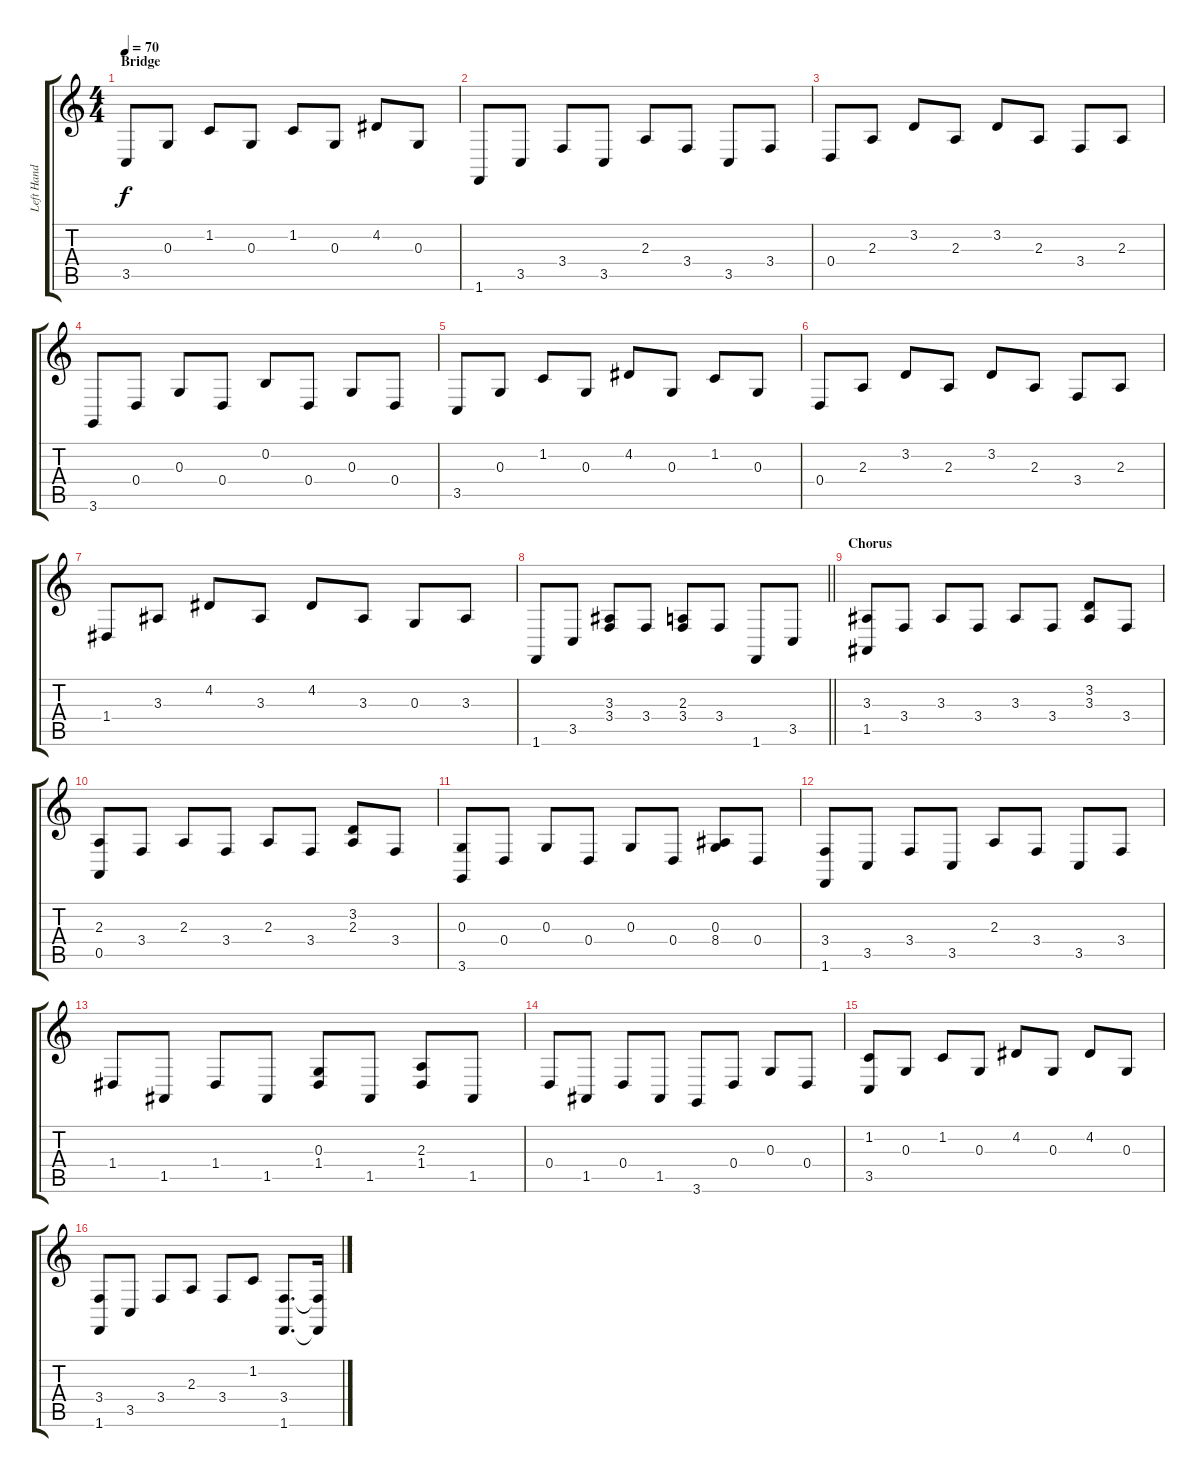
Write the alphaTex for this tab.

\track ("Left Hand" "Left Hand") {instrument acousticgrandpiano}
\staff {score tabs}
\tuning (E4 B3 G3 D3 A2 E2) {hide}
\ts (4 4)
\section ("" "Bridge")
\tempo 70
\clef g2
\ks c
3.5.8{dy f} 0.3.8 1.2.8 0.3.8 1.2.8 0.3.8 4.2.8 0.3.8 |
1.6.8 3.5.8 3.4.8 3.5.8 2.3.8 3.4.8 3.5.8 3.4.8 |
0.4.8 2.3.8 3.2.8 2.3.8 3.2.8 2.3.8 3.4.8 2.3.8 |
3.6.8 0.4.8 0.3.8 0.4.8 0.2.8 0.4.8 0.3.8 0.4.8 |
3.5.8 0.3.8 1.2.8 0.3.8 4.2.8 0.3.8 1.2.8 0.3.8 |
0.4.8 2.3.8 3.2.8 2.3.8 3.2.8 2.3.8 3.4.8 2.3.8 |
1.4.8 3.3.8 4.2.8 3.3.8 4.2.8 3.3.8 0.3.8 3.3.8 |
\barLineRight lightlight
1.6.8 3.5.8 (3.3 3.4).8 3.4.8 (2.3 3.4).8 3.4.8 1.6.8 3.5.8 |
\section ("" "Chorus")
(3.3 1.5).8 3.4.8 3.3.8 3.4.8 3.3.8 3.4.8 (3.2 3.3).8 3.4.8 |
(2.3 0.5).8 3.4.8 2.3.8 3.4.8 2.3.8 3.4.8 (3.2 2.3).8 3.4.8 |
(0.3 3.6).8 0.4.8 0.3.8 0.4.8 0.3.8 0.4.8 (0.3 8.4).8 0.4.8 |
(3.4 1.6).8 3.5.8 3.4.8 3.5.8 2.3.8 3.4.8 3.5.8 3.4.8 |
1.4.8 1.5.8 1.4.8 1.5.8 (0.3 1.4).8 1.5.8 (2.3 1.4).8 1.5.8 |
0.4.8 1.5.8 0.4.8 1.5.8 3.6.8 0.4.8 0.3.8 0.4.8 |
(1.2 3.5).8 0.3.8 1.2.8 0.3.8 4.2.8 0.3.8 4.2.8 0.3.8 |
(3.4 1.6).8 3.5.8 3.4.8 2.3.8 3.4.8 1.2.8 (3.4 1.6).8{d} (3.4{t} 1.6{t}).16
